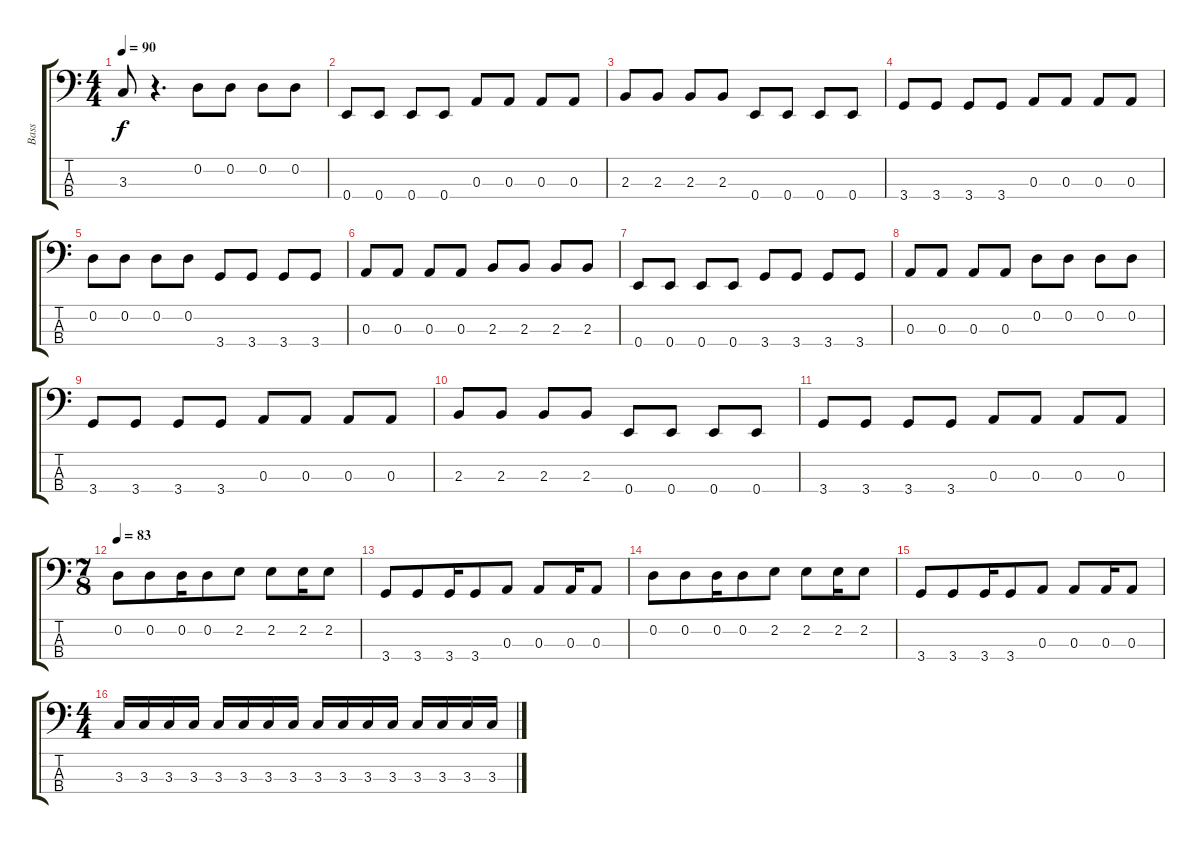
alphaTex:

\track ("Bass" "Bass") {instrument electricbasspick}
\staff {score tabs}
\tuning (G2 D2 A1 E1) {hide}
\ts (4 4)
\tempo 90
\clef f4
\ks c
3.3.8{dy f} r.4{d} 0.2.8 0.2.8 0.2.8 0.2.8 |
0.4.8 0.4.8 0.4.8 0.4.8 0.3.8 0.3.8 0.3.8 0.3.8 |
2.3.8 2.3.8 2.3.8 2.3.8 0.4.8 0.4.8 0.4.8 0.4.8 |
3.4.8 3.4.8 3.4.8 3.4.8 0.3.8 0.3.8 0.3.8 0.3.8 |
0.2.8 0.2.8 0.2.8 0.2.8 3.4.8 3.4.8 3.4.8 3.4.8 |
0.3.8 0.3.8 0.3.8 0.3.8 2.3.8 2.3.8 2.3.8 2.3.8 |
0.4.8 0.4.8 0.4.8 0.4.8 3.4.8 3.4.8 3.4.8 3.4.8 |
0.3.8 0.3.8 0.3.8 0.3.8 0.2.8 0.2.8 0.2.8 0.2.8 |
3.4.8 3.4.8 3.4.8 3.4.8 0.3.8 0.3.8 0.3.8 0.3.8 |
2.3.8 2.3.8 2.3.8 2.3.8 0.4.8 0.4.8 0.4.8 0.4.8 |
3.4.8 3.4.8 3.4.8 3.4.8 0.3.8 0.3.8 0.3.8 0.3.8 |
\ts (7 8)
\tempo 83
0.2.8 0.2.8 0.2.16 0.2.8 2.2.8 2.2.8 2.2.16 2.2.8 |
3.4.8 3.4.8 3.4.16 3.4.8 0.3.8 0.3.8 0.3.16 0.3.8 |
0.2.8 0.2.8 0.2.16 0.2.8 2.2.8 2.2.8 2.2.16 2.2.8 |
3.4.8 3.4.8 3.4.16 3.4.8 0.3.8 0.3.8 0.3.16 0.3.8 |
\ts (4 4)
3.3.16 3.3.16 3.3.16 3.3.16 3.3.16 3.3.16 3.3.16 3.3.16 3.3.16 3.3.16 3.3.16 3.3.16 3.3.16 3.3.16 3.3.16 3.3.16
